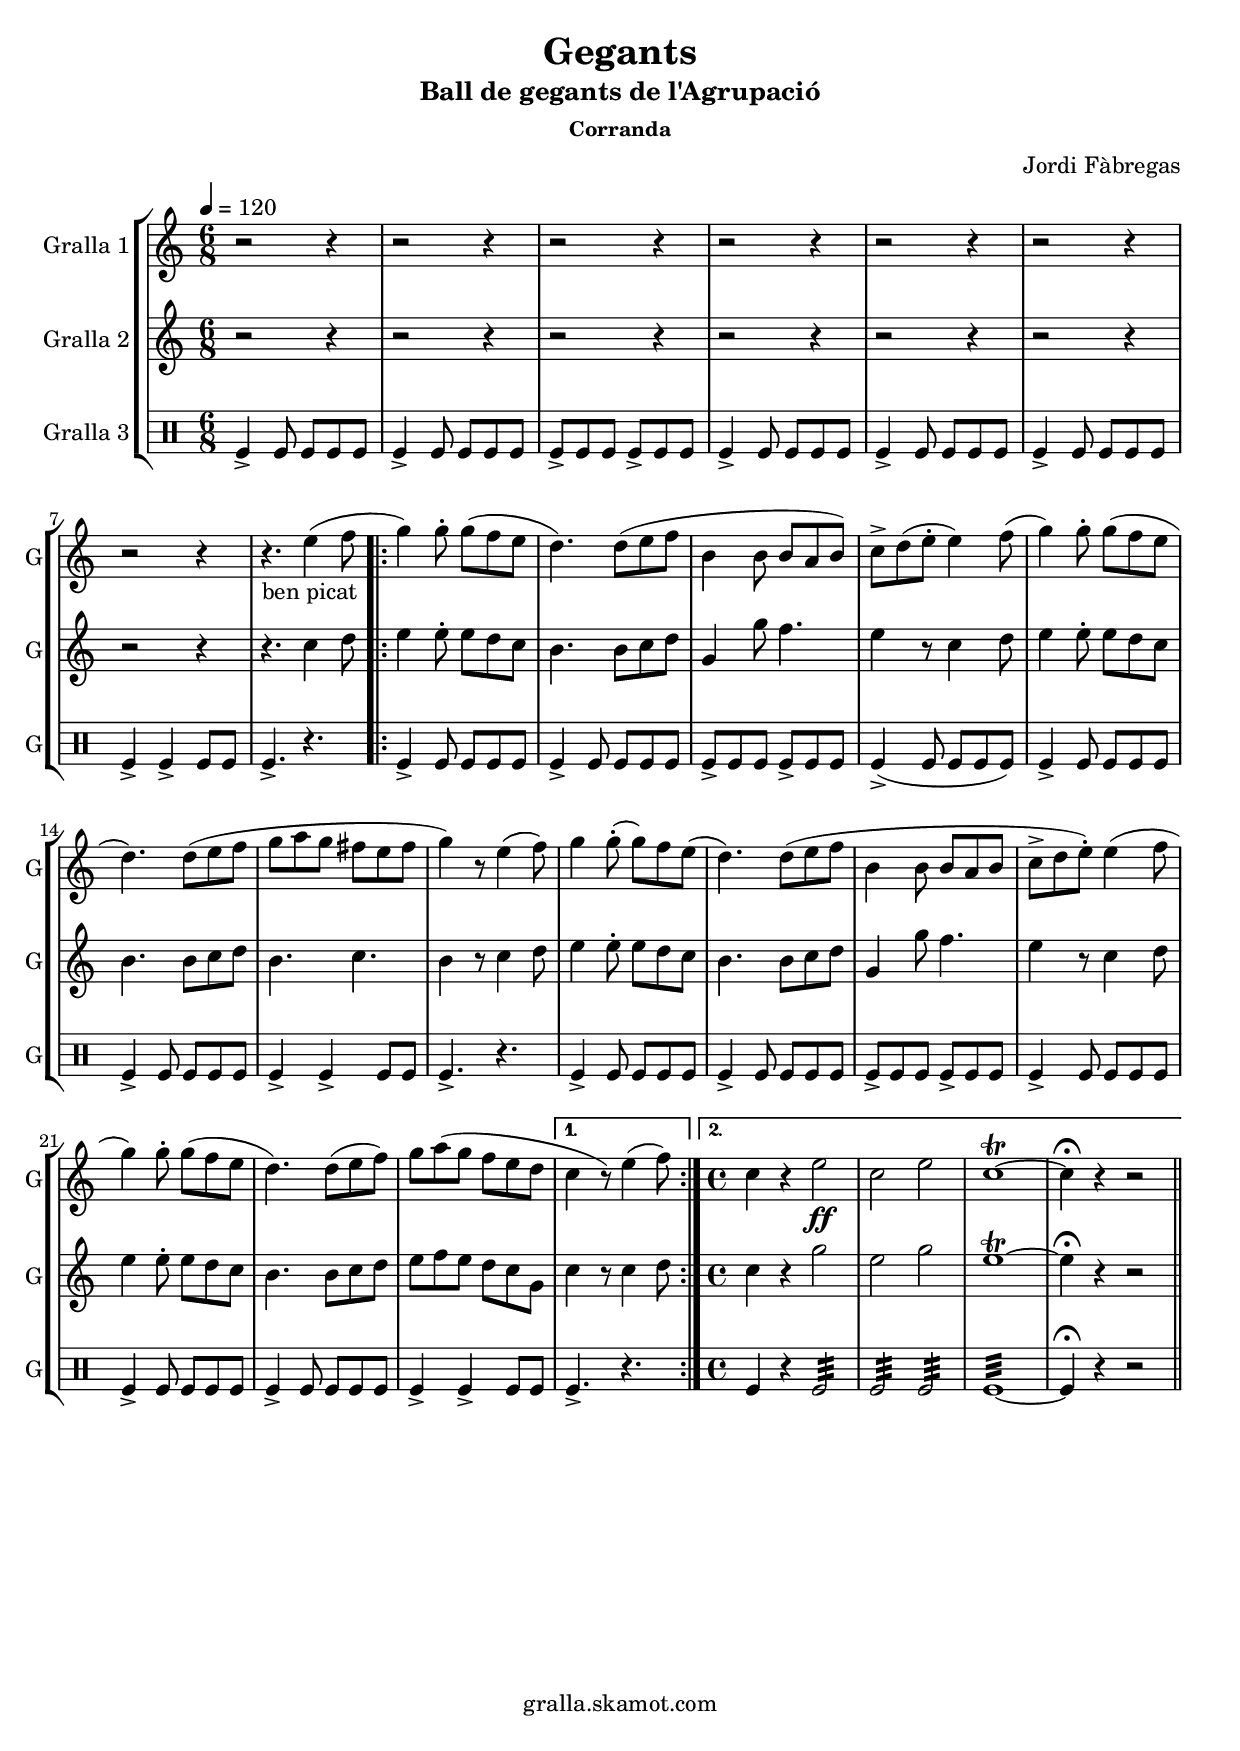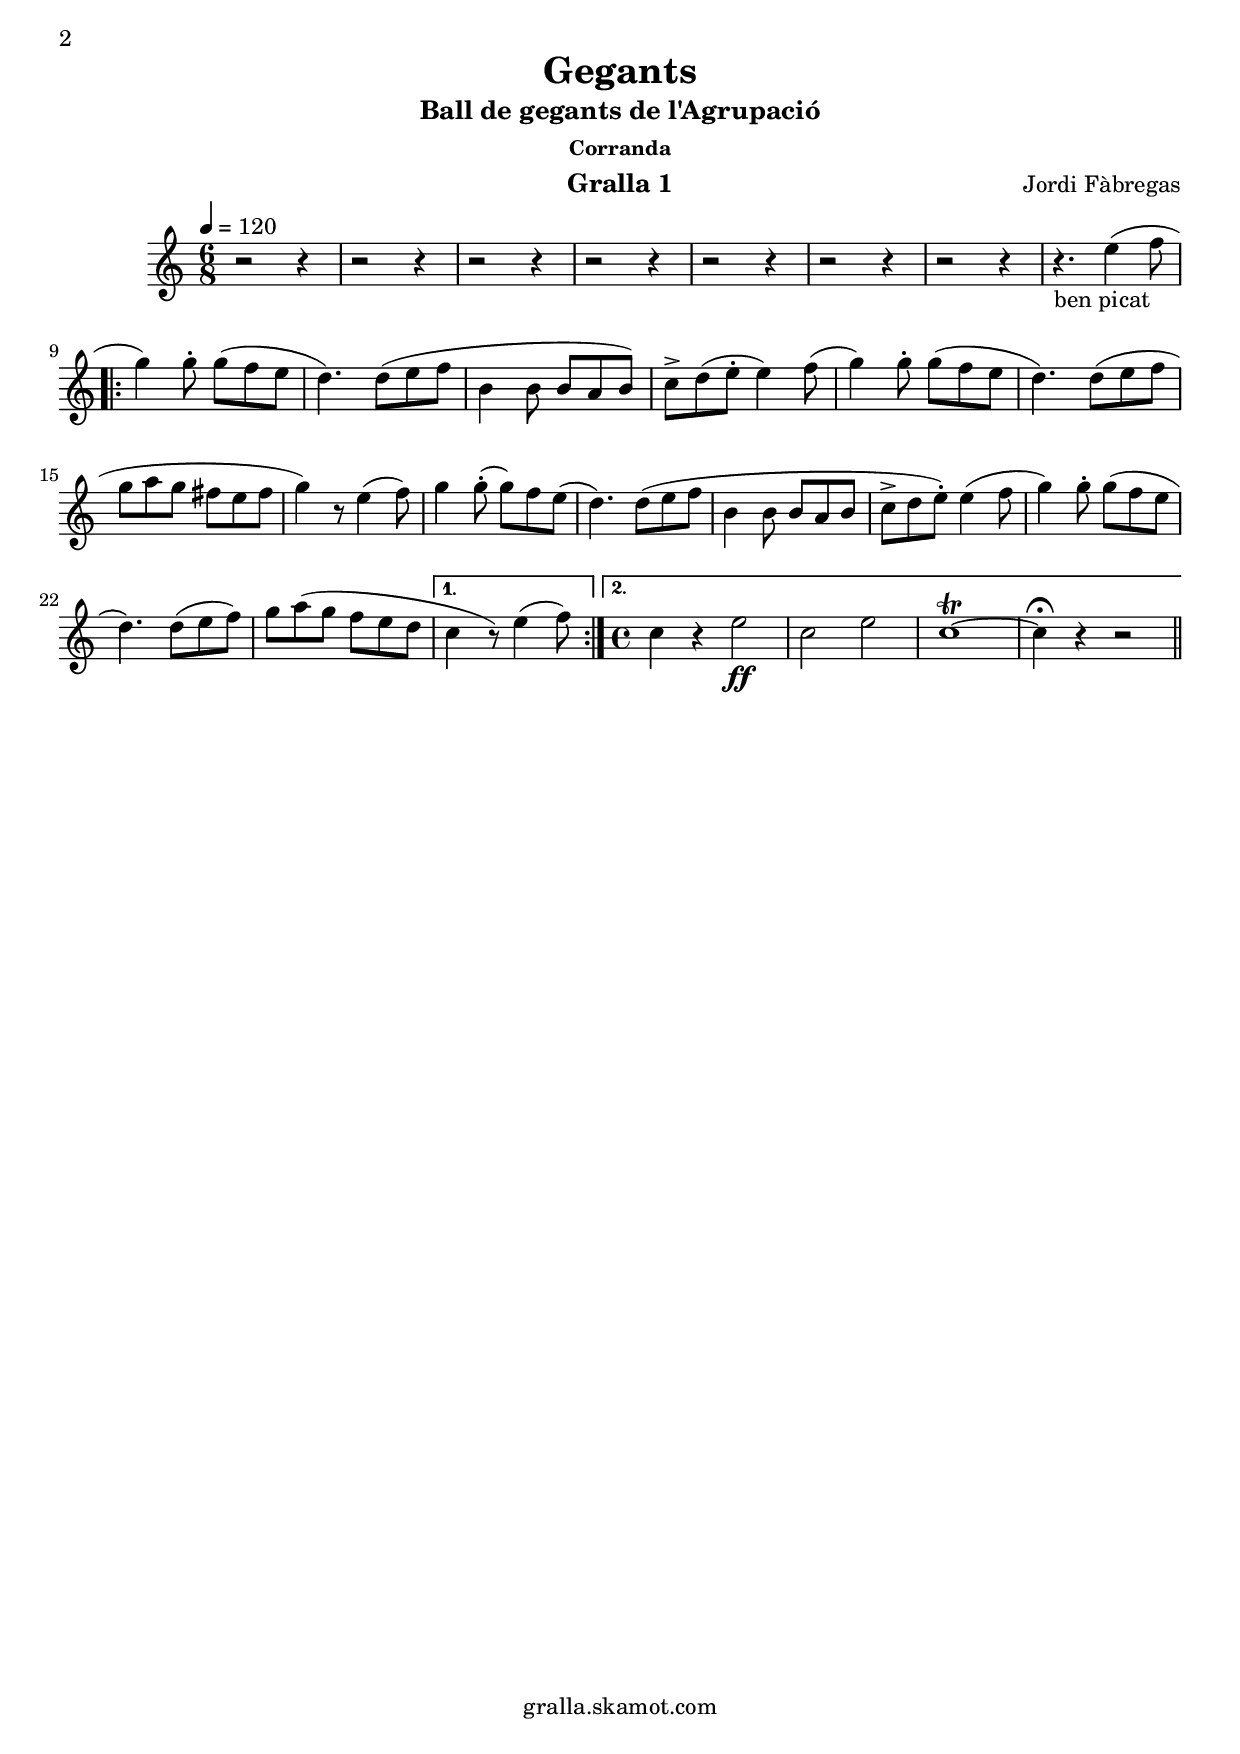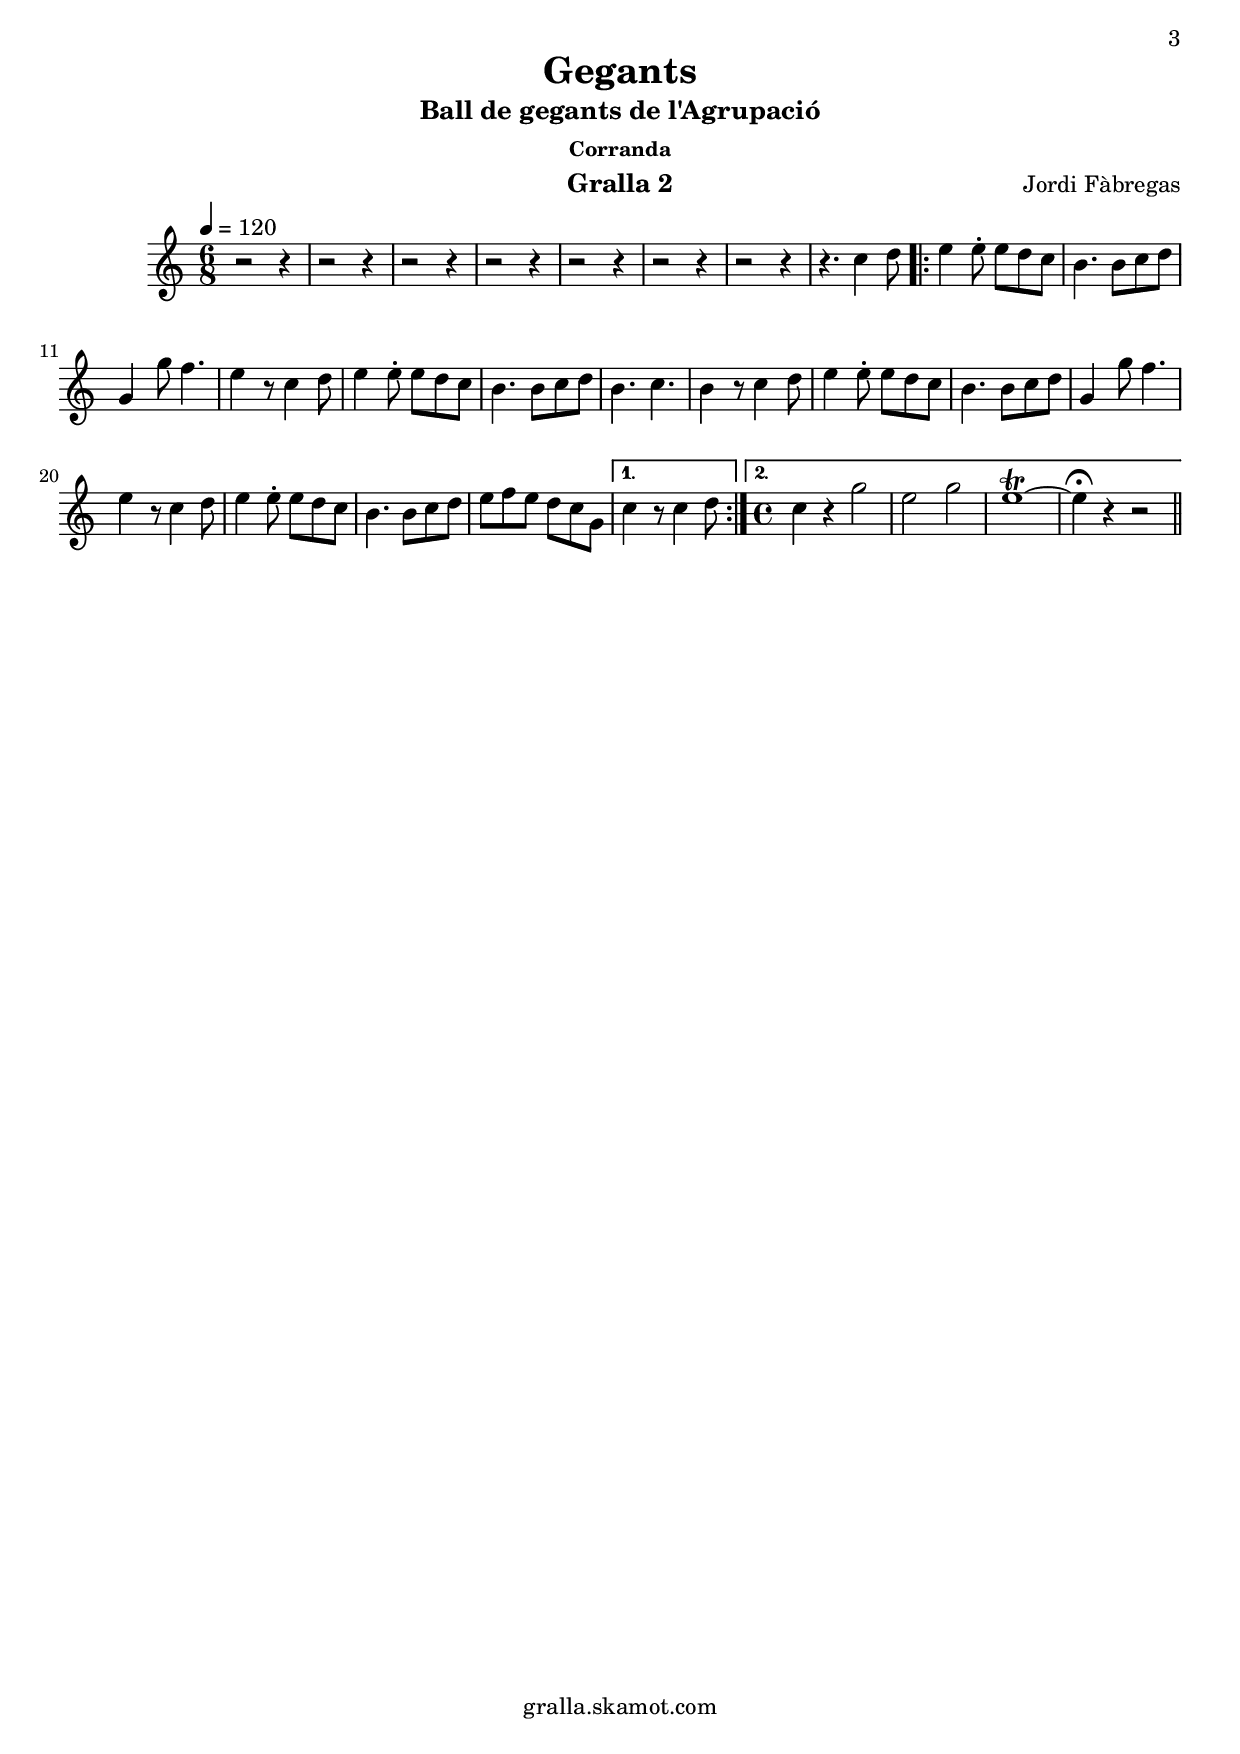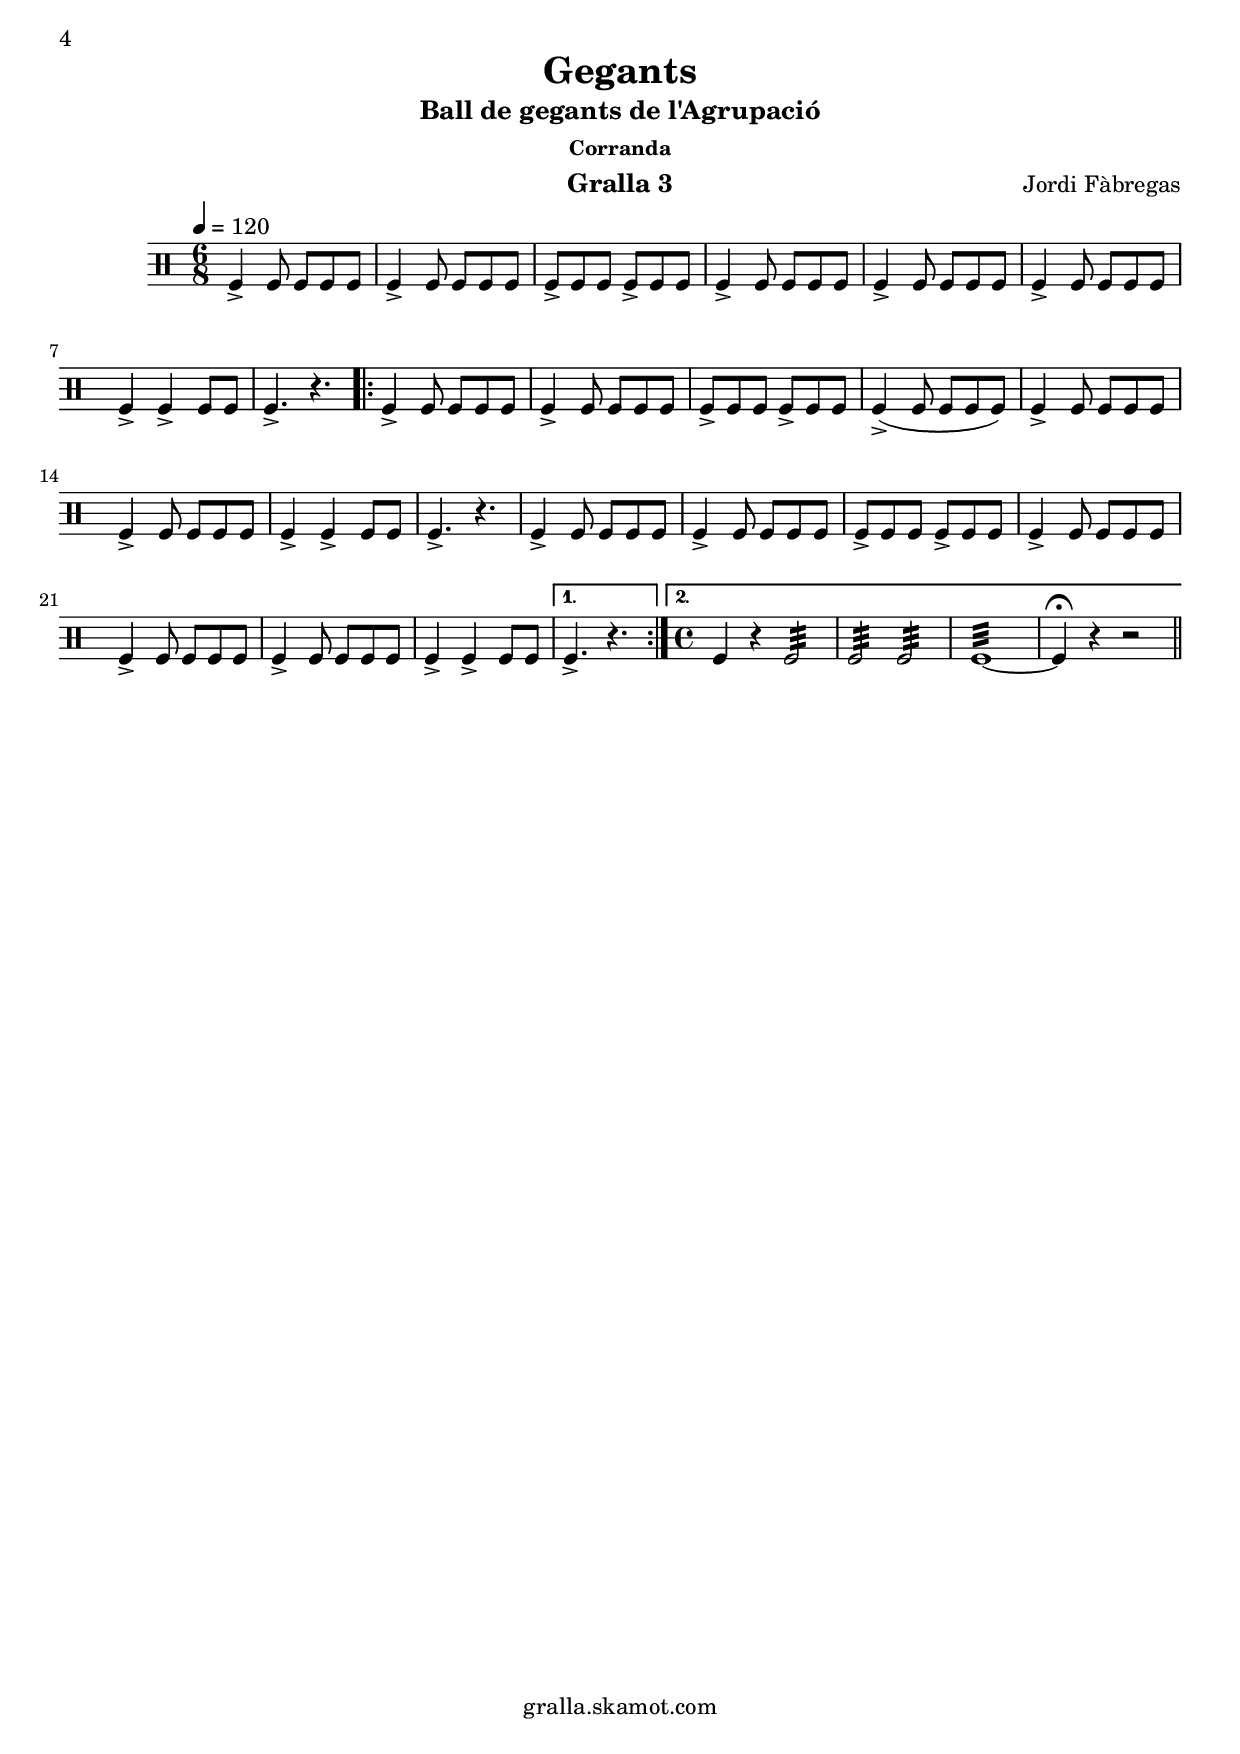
\version "2.16.2"

\header {
  dedication=""
  title="Gegants"
  subtitle="Ball de gegants de l'Agrupació"
  subsubtitle="Corranda"
  poet=""
  meter=""
  piece=""
  composer="Jordi Fàbregas"
  arranger=""
  opus=""
  instrument=""
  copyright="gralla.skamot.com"
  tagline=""
}

liniaroAa =
\relative e''
{
  \tempo 4=120
  \clef treble
  \key c \major
  \time 6/8
  r2 r4  |
  r2 r4  |
  r2 r4  |
  r2 r4  |
  %05
  r2 r4  |
  r2 r4  |
  r2 r4  |
  r4. _"ben picat" e4 ( ( f8  |
  \repeat volta 2 { g4 ) g8-. g ( f e  |
  %10
  d4. ) ) d8 ( e f  |
  b,4 b8 b a b )  |
  c8-> d ( ( e-. e4 ) ) f8 ( (  |
  g4 ) g8-. g ( f e  |
  d4. ) ) d8 ( e f  |
  %15
  g8 a g fis e  fis   |
  g4 ) r8 e4 (  f8  )  |
  g4 g8-. ( g ) f e (  |
  d4. ) d8 ( e f  |
  b,4 b8 b a b  |
  %20
  c8->  d e-.  ) e4 ( ( f8  |
  g4 ) g8-. g ( f e  |
  d4. ) ) d8 ( e f )  |
  g8 a ( g f e d }
  \alternative { { c4 r8 ) e4 ( f8 ) }
  %25
  { \time 4/4 c4 r e2 \ff  |
  c2 e  |
  c1\trill ~  |
  c4\fermata r r2 } } \bar "||"
}

liniaroAb =
\relative c''
{
  \tempo 4=120
  \clef treble
  \key c \major
  \time 6/8
  r2 r4  |
  r2 r4  |
  r2 r4  |
  r2 r4  |
  %05
  r2 r4  |
  r2 r4  |
  r2 r4  |
  r4. c4 d8  |
  \repeat volta 2 { e4 e8-. e d c  |
  %10
  b4. b8 c d  |
  g,4 g'8 f4.  |
  e4 r8 c4 d8  |
  e4 e8-. e d c  |
  b4. b8 c d  |
  %15
  b4. c  |
  b4 r8 c4 d8  |
  e4 e8-. e d c  |
  b4. b8 c d  |
  g,4 g'8 f4.  |
  %20
  e4 r8 c4 d8  |
  e4 e8-. e d c  |
  b4. b8 c d  |
  e8 f e d c g }
  \alternative { { c4 r8 c4 d8 }
  %25
  { \time 4/4 c4 r g'2  |
  e2 g  |
  e1\trill ~  |
  e4\fermata r r2 } } \bar "||"
}

liniaroAc =
\drummode
{
  \tempo 4=120
  \time 6/8
  tomfl4-> tomfl8 tomfl tomfl tomfl  |
  tomfl4-> tomfl8 tomfl tomfl tomfl  |
  tomfl8-> tomfl tomfl tomfl-> tomfl tomfl  |
  tomfl4-> tomfl8 tomfl tomfl tomfl  |
  %05
  tomfl4-> tomfl8 tomfl tomfl tomfl  |
  tomfl4-> tomfl8 tomfl tomfl tomfl  |
  tomfl4-> tomfl-> tomfl8 tomfl  |
  tomfl4.-> r  |
  \repeat volta 2 { tomfl4-> tomfl8 tomfl tomfl tomfl  |
  %10
  tomfl4-> tomfl8 tomfl tomfl tomfl  |
  tomfl8-> tomfl tomfl tomfl-> tomfl tomfl  |
  tomfl4-> ( tomfl8 tomfl tomfl tomfl )  |
  tomfl4-> tomfl8 tomfl tomfl tomfl  |
  tomfl4-> tomfl8 tomfl tomfl tomfl  |
  %15
  tomfl4-> tomfl-> tomfl8 tomfl  |
  tomfl4.-> r  |
  tomfl4-> tomfl8 tomfl tomfl tomfl  |
  tomfl4-> tomfl8 tomfl tomfl tomfl  |
  tomfl8-> tomfl tomfl tomfl-> tomfl tomfl  |
  %20
  tomfl4-> tomfl8 tomfl tomfl tomfl  |
  tomfl4-> tomfl8 tomfl tomfl tomfl  |
  tomfl4-> tomfl8 tomfl tomfl tomfl  |
  tomfl4-> tomfl-> tomfl8 tomfl }
  \alternative { { tomfl4.-> r }
  %25
  { \time 4/4 tomfl4 r tomfl2:32  |
  tomfl2:32 tomfl:32  |
  tomfl1:32 ~  |
  tomfl4\fermata r r2 } } \bar "||"
}

\bookpart {
  \score {
    \new StaffGroup {
      \override Score.RehearsalMark.self-alignment-X = #LEFT
      <<
        \new Staff \with {instrumentName = #"Gralla 1" shortInstrumentName = #"G"} \liniaroAa
        \new Staff \with {instrumentName = #"Gralla 2" shortInstrumentName = #"G"} \liniaroAb
        \new DrumStaff \with {instrumentName = #"Gralla 3" shortInstrumentName = #"G"} \liniaroAc
      >>
    }
    \layout {}
  }
  \score { \unfoldRepeats
    \new StaffGroup {
      \override Score.RehearsalMark.self-alignment-X = #LEFT
      <<
        \new Staff \with {instrumentName = #"Gralla 1" shortInstrumentName = #"G"} \liniaroAa
        \new Staff \with {instrumentName = #"Gralla 2" shortInstrumentName = #"G"} \liniaroAb
        \new DrumStaff \with {instrumentName = #"Gralla 3" shortInstrumentName = #"G"} \liniaroAc
      >>
    }
    \midi {
      \set Staff.midiInstrument = "oboe"
      \set DrumStaff.midiInstrument = "drums"
    }
  }
}

\bookpart {
  \header {instrument="Gralla 1"}
  \score {
    \new StaffGroup {
      \override Score.RehearsalMark.self-alignment-X = #LEFT
      <<
        \new Staff \liniaroAa
      >>
    }
    \layout {}
  }
  \score { \unfoldRepeats
    \new StaffGroup {
      \override Score.RehearsalMark.self-alignment-X = #LEFT
      <<
        \new Staff \liniaroAa
      >>
    }
    \midi {
      \set Staff.midiInstrument = "oboe"
      \set DrumStaff.midiInstrument = "drums"
    }
  }
}

\bookpart {
  \header {instrument="Gralla 2"}
  \score {
    \new StaffGroup {
      \override Score.RehearsalMark.self-alignment-X = #LEFT
      <<
        \new Staff \liniaroAb
      >>
    }
    \layout {}
  }
  \score { \unfoldRepeats
    \new StaffGroup {
      \override Score.RehearsalMark.self-alignment-X = #LEFT
      <<
        \new Staff \liniaroAb
      >>
    }
    \midi {
      \set Staff.midiInstrument = "oboe"
      \set DrumStaff.midiInstrument = "drums"
    }
  }
}

\bookpart {
  \header {instrument="Gralla 3"}
  \score {
    \new StaffGroup {
      \override Score.RehearsalMark.self-alignment-X = #LEFT
      <<
        \new DrumStaff \liniaroAc
      >>
    }
    \layout {}
  }
  \score { \unfoldRepeats
    \new StaffGroup {
      \override Score.RehearsalMark.self-alignment-X = #LEFT
      <<
        \new DrumStaff \liniaroAc
      >>
    }
    \midi {
      \set Staff.midiInstrument = "oboe"
      \set DrumStaff.midiInstrument = "drums"
    }
  }
}

